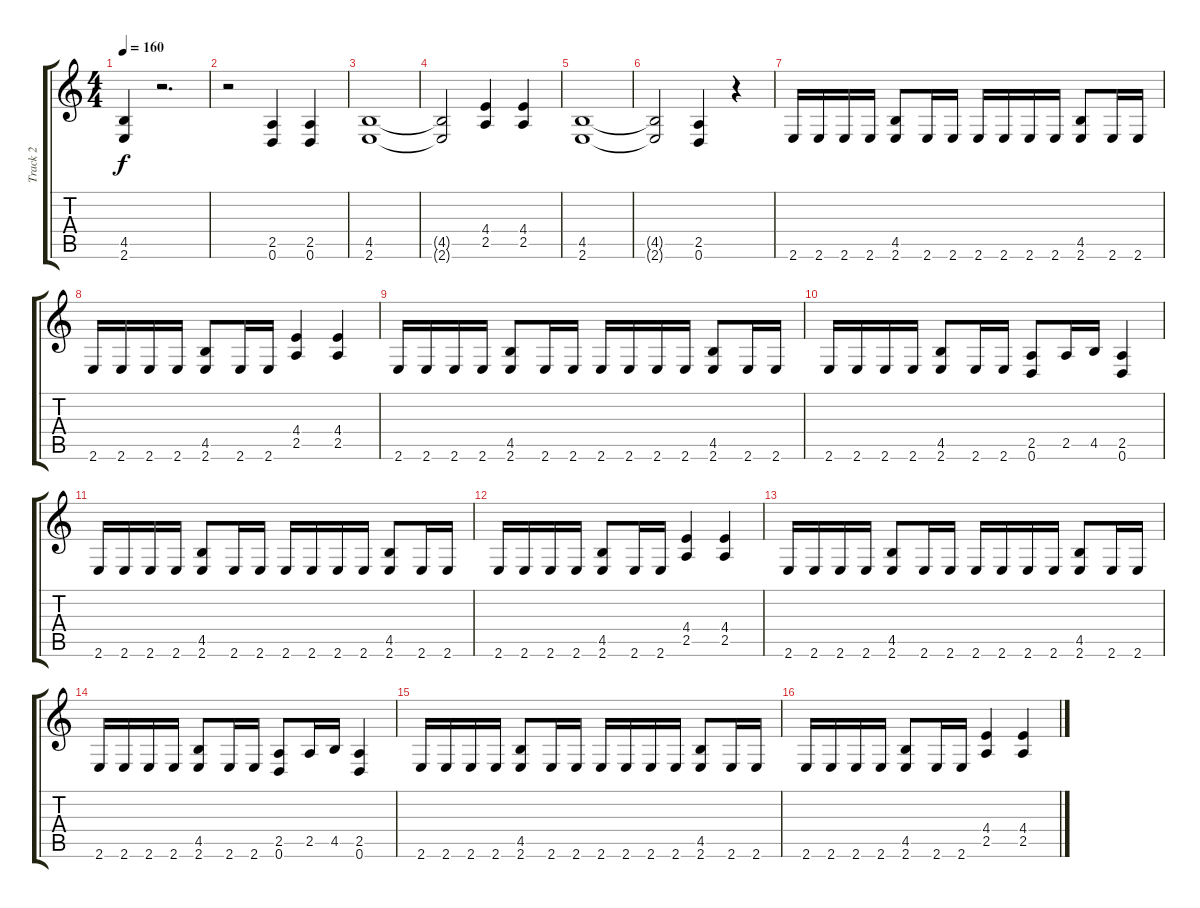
\track ("Track 2" "Track 2") {instrument distortionguitar}
\staff {score tabs}
\tuning (D4 A3 F3 C3 G2 D2) {hide}
\ts (4 4)
\tempo 160
\clef g2
\ks c
(4.5 2.6).4{dy f} r.2{d} |
r.2 (2.5 0.6).4 (2.5 0.6).4 |
(4.5 2.6).1 |
(4.5{t} 2.6{t}).2 (4.4 2.5).4 (4.4 2.5).4 |
(4.5 2.6).1 |
(4.5{t} 2.6{t}).2 (2.5 0.6).4 r.4 |
2.6.16 2.6.16 2.6.16 2.6.16 (4.5 2.6).8 2.6.16 2.6.16 2.6.16 2.6.16 2.6.16 2.6.16 (4.5 2.6).8 2.6.16 2.6.16 |
2.6.16 2.6.16 2.6.16 2.6.16 (4.5 2.6).8 2.6.16 2.6.16 (4.4 2.5).4 (4.4 2.5).4 |
2.6.16 2.6.16 2.6.16 2.6.16 (4.5 2.6).8 2.6.16 2.6.16 2.6.16 2.6.16 2.6.16 2.6.16 (4.5 2.6).8 2.6.16 2.6.16 |
2.6.16 2.6.16 2.6.16 2.6.16 (4.5 2.6).8 2.6.16 2.6.16 (2.5 0.6).8 2.5.16 4.5.16 (2.5 0.6).4 |
2.6.16 2.6.16 2.6.16 2.6.16 (4.5 2.6).8 2.6.16 2.6.16 2.6.16 2.6.16 2.6.16 2.6.16 (4.5 2.6).8 2.6.16 2.6.16 |
2.6.16 2.6.16 2.6.16 2.6.16 (4.5 2.6).8 2.6.16 2.6.16 (4.4 2.5).4 (4.4 2.5).4 |
2.6.16 2.6.16 2.6.16 2.6.16 (4.5 2.6).8 2.6.16 2.6.16 2.6.16 2.6.16 2.6.16 2.6.16 (4.5 2.6).8 2.6.16 2.6.16 |
2.6.16 2.6.16 2.6.16 2.6.16 (4.5 2.6).8 2.6.16 2.6.16 (2.5 0.6).8 2.5.16 4.5.16 (2.5 0.6).4 |
2.6.16 2.6.16 2.6.16 2.6.16 (4.5 2.6).8 2.6.16 2.6.16 2.6.16 2.6.16 2.6.16 2.6.16 (4.5 2.6).8 2.6.16 2.6.16 |
2.6.16 2.6.16 2.6.16 2.6.16 (4.5 2.6).8 2.6.16 2.6.16 (4.4 2.5).4 (4.4 2.5).4
